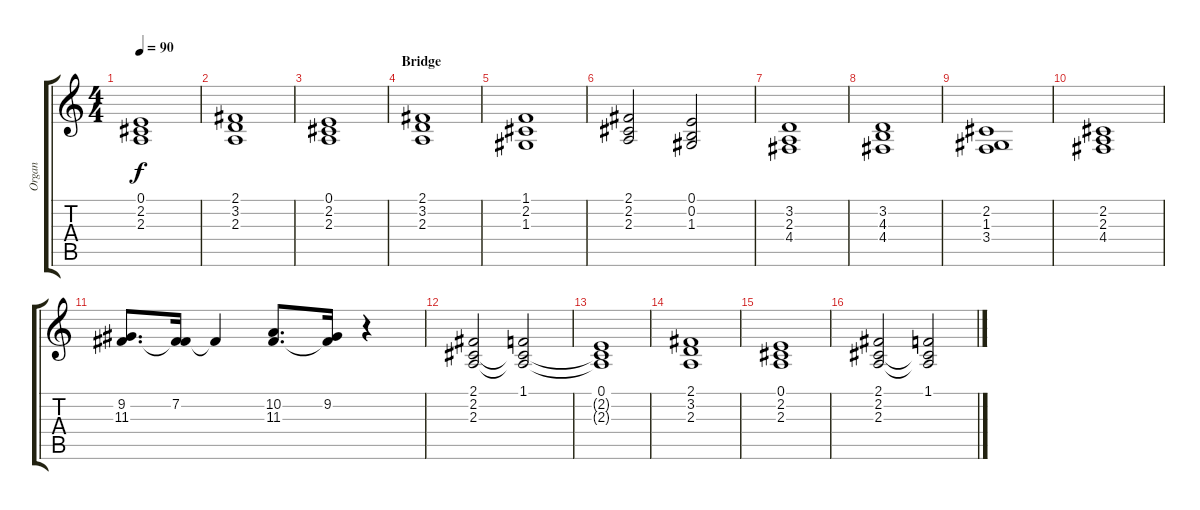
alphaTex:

\track ("Organ" "Organ") {instrument drawbarorgan}
\staff {score tabs}
\tuning (E4 B3 G3 D3 A2 E2) {hide}
\ts (4 4)
\tempo 90
\clef g2
\ks c
(0.1 2.2{t} 2.3{t}).1{dy f} |
(2.1 3.2 2.3).1 |
(0.1 2.2 2.3).1 |
\section ("" "Bridge")
(2.1 3.2 2.3).1 |
(1.1 2.2 1.3).1 |
(2.1 2.2 2.3).2 (0.1 0.2 1.3).2 |
(3.2 2.3 4.4).1 |
(3.2 4.3 4.4).1 |
(2.2 1.3 3.4).1 |
(2.2 2.3 4.4).1 |
(9.2 11.3).8{d} (7.2 11.3{t}).16 7.2{t}.4 (10.2 11.3).8{d} (9.2 11.3{t}).16 r.4 |
(2.1 2.2 2.3).2 (1.1 2.2{t} 2.3{t}).2 |
(0.1 2.2{t} 2.3{t}).1 |
(2.1 3.2 2.3).1 |
(0.1 2.2 2.3).1 |
(2.1 2.2 2.3).2 (1.1 2.2{t} 2.3{t}).2
